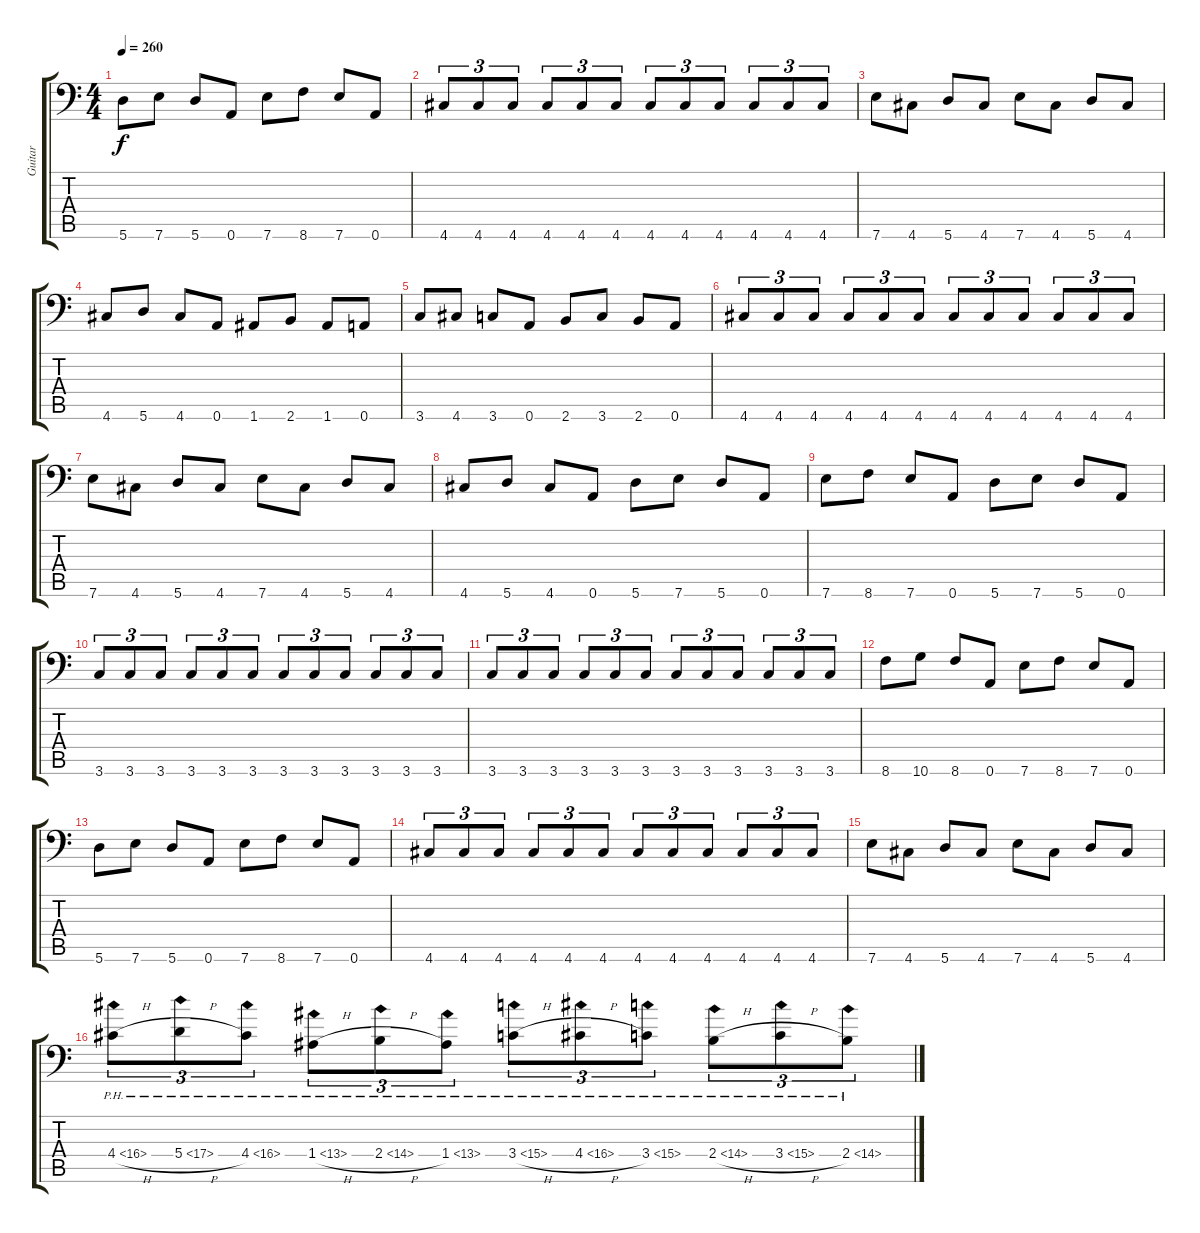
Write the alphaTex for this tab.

\track ("Guitar" "Guitar") {instrument distortionguitar}
\staff {score tabs}
\tuning (B3 Gb3 D3 A2 E2 A1) {hide}
\ts (4 4)
\tempo 260
\clef f4
\ks c
5.6.8{dy f} 7.6.8 5.6.8 0.6.8 7.6.8 8.6.8 7.6.8 0.6.8 |
4.6.8{tu (3 2)} 4.6.8{tu (3 2)} 4.6.8{tu (3 2)} 4.6.8{tu (3 2)} 4.6.8{tu (3 2)} 4.6.8{tu (3 2)} 4.6.8{tu (3 2)} 4.6.8{tu (3 2)} 4.6.8{tu (3 2)} 4.6.8{tu (3 2)} 4.6.8{tu (3 2)} 4.6.8{tu (3 2)} |
7.6.8 4.6.8 5.6.8 4.6.8 7.6.8 4.6.8 5.6.8 4.6.8 |
4.6.8 5.6.8 4.6.8 0.6.8 1.6.8 2.6.8 1.6.8 0.6.8 |
3.6.8 4.6.8 3.6.8 0.6.8 2.6.8 3.6.8 2.6.8 0.6.8 |
4.6.8{tu (3 2)} 4.6.8{tu (3 2)} 4.6.8{tu (3 2)} 4.6.8{tu (3 2)} 4.6.8{tu (3 2)} 4.6.8{tu (3 2)} 4.6.8{tu (3 2)} 4.6.8{tu (3 2)} 4.6.8{tu (3 2)} 4.6.8{tu (3 2)} 4.6.8{tu (3 2)} 4.6.8{tu (3 2)} |
7.6.8 4.6.8 5.6.8 4.6.8 7.6.8 4.6.8 5.6.8 4.6.8 |
4.6.8 5.6.8 4.6.8 0.6.8 5.6.8 7.6.8 5.6.8 0.6.8 |
7.6.8 8.6.8 7.6.8 0.6.8 5.6.8 7.6.8 5.6.8 0.6.8 |
3.6.8{tu (3 2)} 3.6.8{tu (3 2)} 3.6.8{tu (3 2)} 3.6.8{tu (3 2)} 3.6.8{tu (3 2)} 3.6.8{tu (3 2)} 3.6.8{tu (3 2)} 3.6.8{tu (3 2)} 3.6.8{tu (3 2)} 3.6.8{tu (3 2)} 3.6.8{tu (3 2)} 3.6.8{tu (3 2)} |
3.6.8{tu (3 2)} 3.6.8{tu (3 2)} 3.6.8{tu (3 2)} 3.6.8{tu (3 2)} 3.6.8{tu (3 2)} 3.6.8{tu (3 2)} 3.6.8{tu (3 2)} 3.6.8{tu (3 2)} 3.6.8{tu (3 2)} 3.6.8{tu (3 2)} 3.6.8{tu (3 2)} 3.6.8{tu (3 2)} |
8.6.8 10.6.8 8.6.8 0.6.8 7.6.8 8.6.8 7.6.8 0.6.8 |
5.6.8 7.6.8 5.6.8 0.6.8 7.6.8 8.6.8 7.6.8 0.6.8 |
4.6.8{tu (3 2)} 4.6.8{tu (3 2)} 4.6.8{tu (3 2)} 4.6.8{tu (3 2)} 4.6.8{tu (3 2)} 4.6.8{tu (3 2)} 4.6.8{tu (3 2)} 4.6.8{tu (3 2)} 4.6.8{tu (3 2)} 4.6.8{tu (3 2)} 4.6.8{tu (3 2)} 4.6.8{tu (3 2)} |
7.6.8 4.6.8 5.6.8 4.6.8 7.6.8 4.6.8 5.6.8 4.6.8 |
4.4{ph 12 h}.8{tu (3 2)} 5.4{ph 12 h}.8{tu (3 2)} 4.4{ph 12}.8{tu (3 2)} 1.4{ph 12 h}.8{tu (3 2)} 2.4{ph 12 h}.8{tu (3 2)} 1.4{ph 12}.8{tu (3 2)} 3.4{ph 12 h}.8{tu (3 2)} 4.4{ph 12 h}.8{tu (3 2)} 3.4{ph 12}.8{tu (3 2)} 2.4{ph 12 h}.8{tu (3 2)} 3.4{ph 12 h}.8{tu (3 2)} 2.4{ph 12}.8{tu (3 2)}
